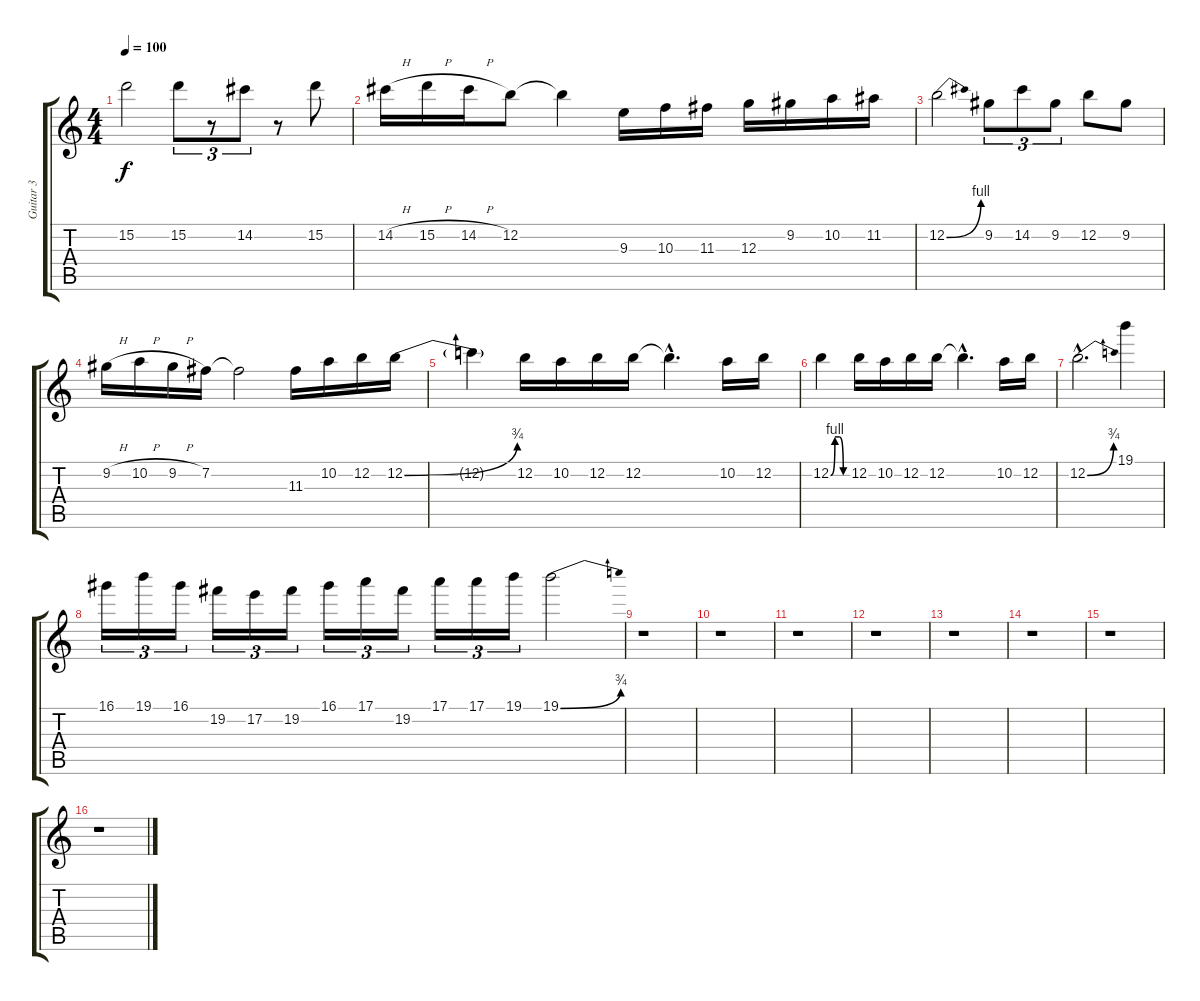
\track ("Guitar 3" "Guitar 3") {instrument overdrivenguitar}
\staff {score tabs}
\tuning (E4 B3 G3 D3 A2 E2) {hide}
\ts (4 4)
\tempo 100
\clef g2
\ks c
15.2.2{dy f} 15.2.8{tu (3 2)} r.8{tu (3 2)} 14.2.8{tu (3 2)} r.8 15.2.8 |
14.2{h}.16 15.2{h}.16 14.2{h}.16 12.2.8 12.2{t}.4 9.3.16 10.3.16 11.3.16 12.3.16 9.2.16 10.2.16 11.2.16 |
12.2{be (bend 0 0 60 4)}.2 9.2.8{tu (3 2)} 14.2.8{tu (3 2)} 9.2.8{tu (3 2)} 12.2.8 9.2.8 |
9.2{h}.16 10.2{h}.16 9.2{h}.16 7.2.16 7.2{t}.2 11.3.16 10.2.16 12.2.16 12.2{be (bend 0 0 60 3)}.16 |
12.2{t}.4 12.2.16 10.2.16 12.2.16 12.2.16 12.2{hac t}.4{d} 10.2.16 12.2.16 |
12.2{be (custom 0 0 15 4 30 4 45 0 60 0)}.4 12.2.16 10.2.16 12.2.16 12.2.16 12.2{hac t}.4{d} 10.2.16 12.2.16 |
12.2{be (bend 0 0 60 3) hac}.2{d} 19.1.4 |
16.1.16{tu (3 2)} 19.1.16{tu (3 2)} 16.1.16{tu (3 2)} 19.2.16{tu (3 2)} 17.2.16{tu (3 2)} 19.2.16{tu (3 2)} 16.1.16{tu (3 2)} 17.1.16{tu (3 2)} 19.2.16{tu (3 2)} 17.1.16{tu (3 2)} 17.1.16{tu (3 2)} 19.1.16{tu (3 2)} 19.1{be (bend 0 0 60 3)}.2 |
r.1 |
r.1 |
r.1 |
r.1 |
r.1 |
r.1 |
r.1 |
r.1
